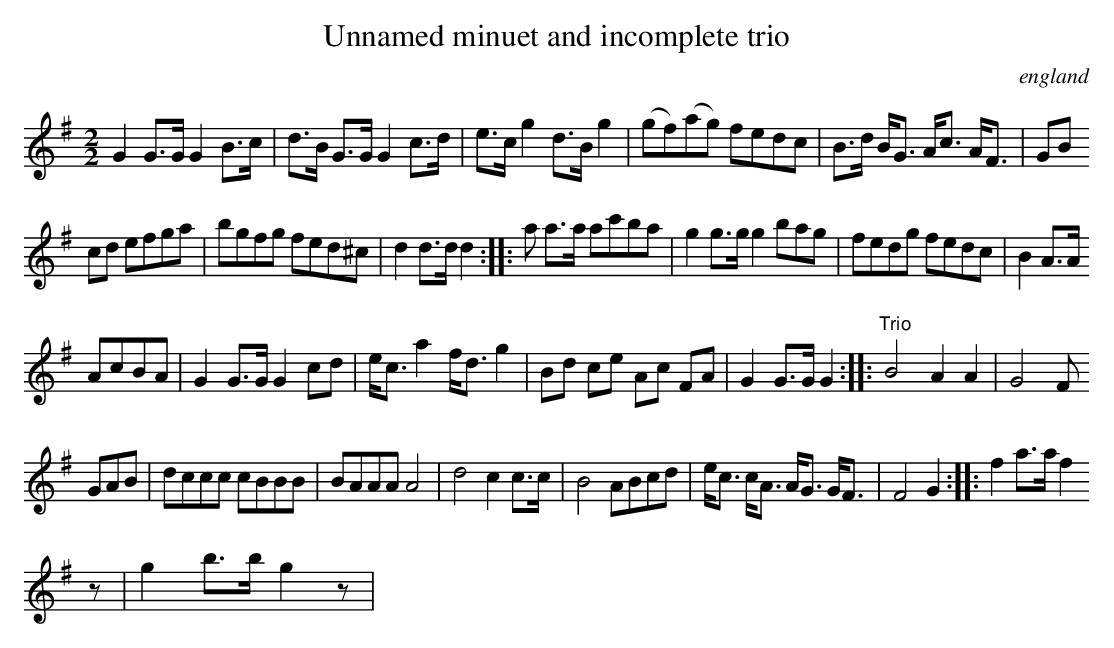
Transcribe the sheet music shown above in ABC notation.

X:1
T:Unnamed minuet and incomplete trio
O:england
M:2/2
L:1/8
K:G major
G2 G>G G2 B>c|d>B G>G G2 c>d|e>cg2d>Bg2|(gf)(ag) fedc|B>d B<G A<c A<F|GB
cd efga|bgfg fed^c|d2 d>dd2:||:a a>a ac'ba|g2 g>gg2 bag|fedg fedc|B2A>A
AcBA|G2G>GG2 cd|e<c a2 f<d g2|Bd ce Ac FA|G2 G>G G2:||:"Trio"B4 A2A2|G4F
GAB|dccc cBBB|BAAAA4|d4 c2 c>c|B4 ABcd|e<c c<A A<G G<F|F4G2:||:f2 a>a f2
z|g2 b>b g2 z|
